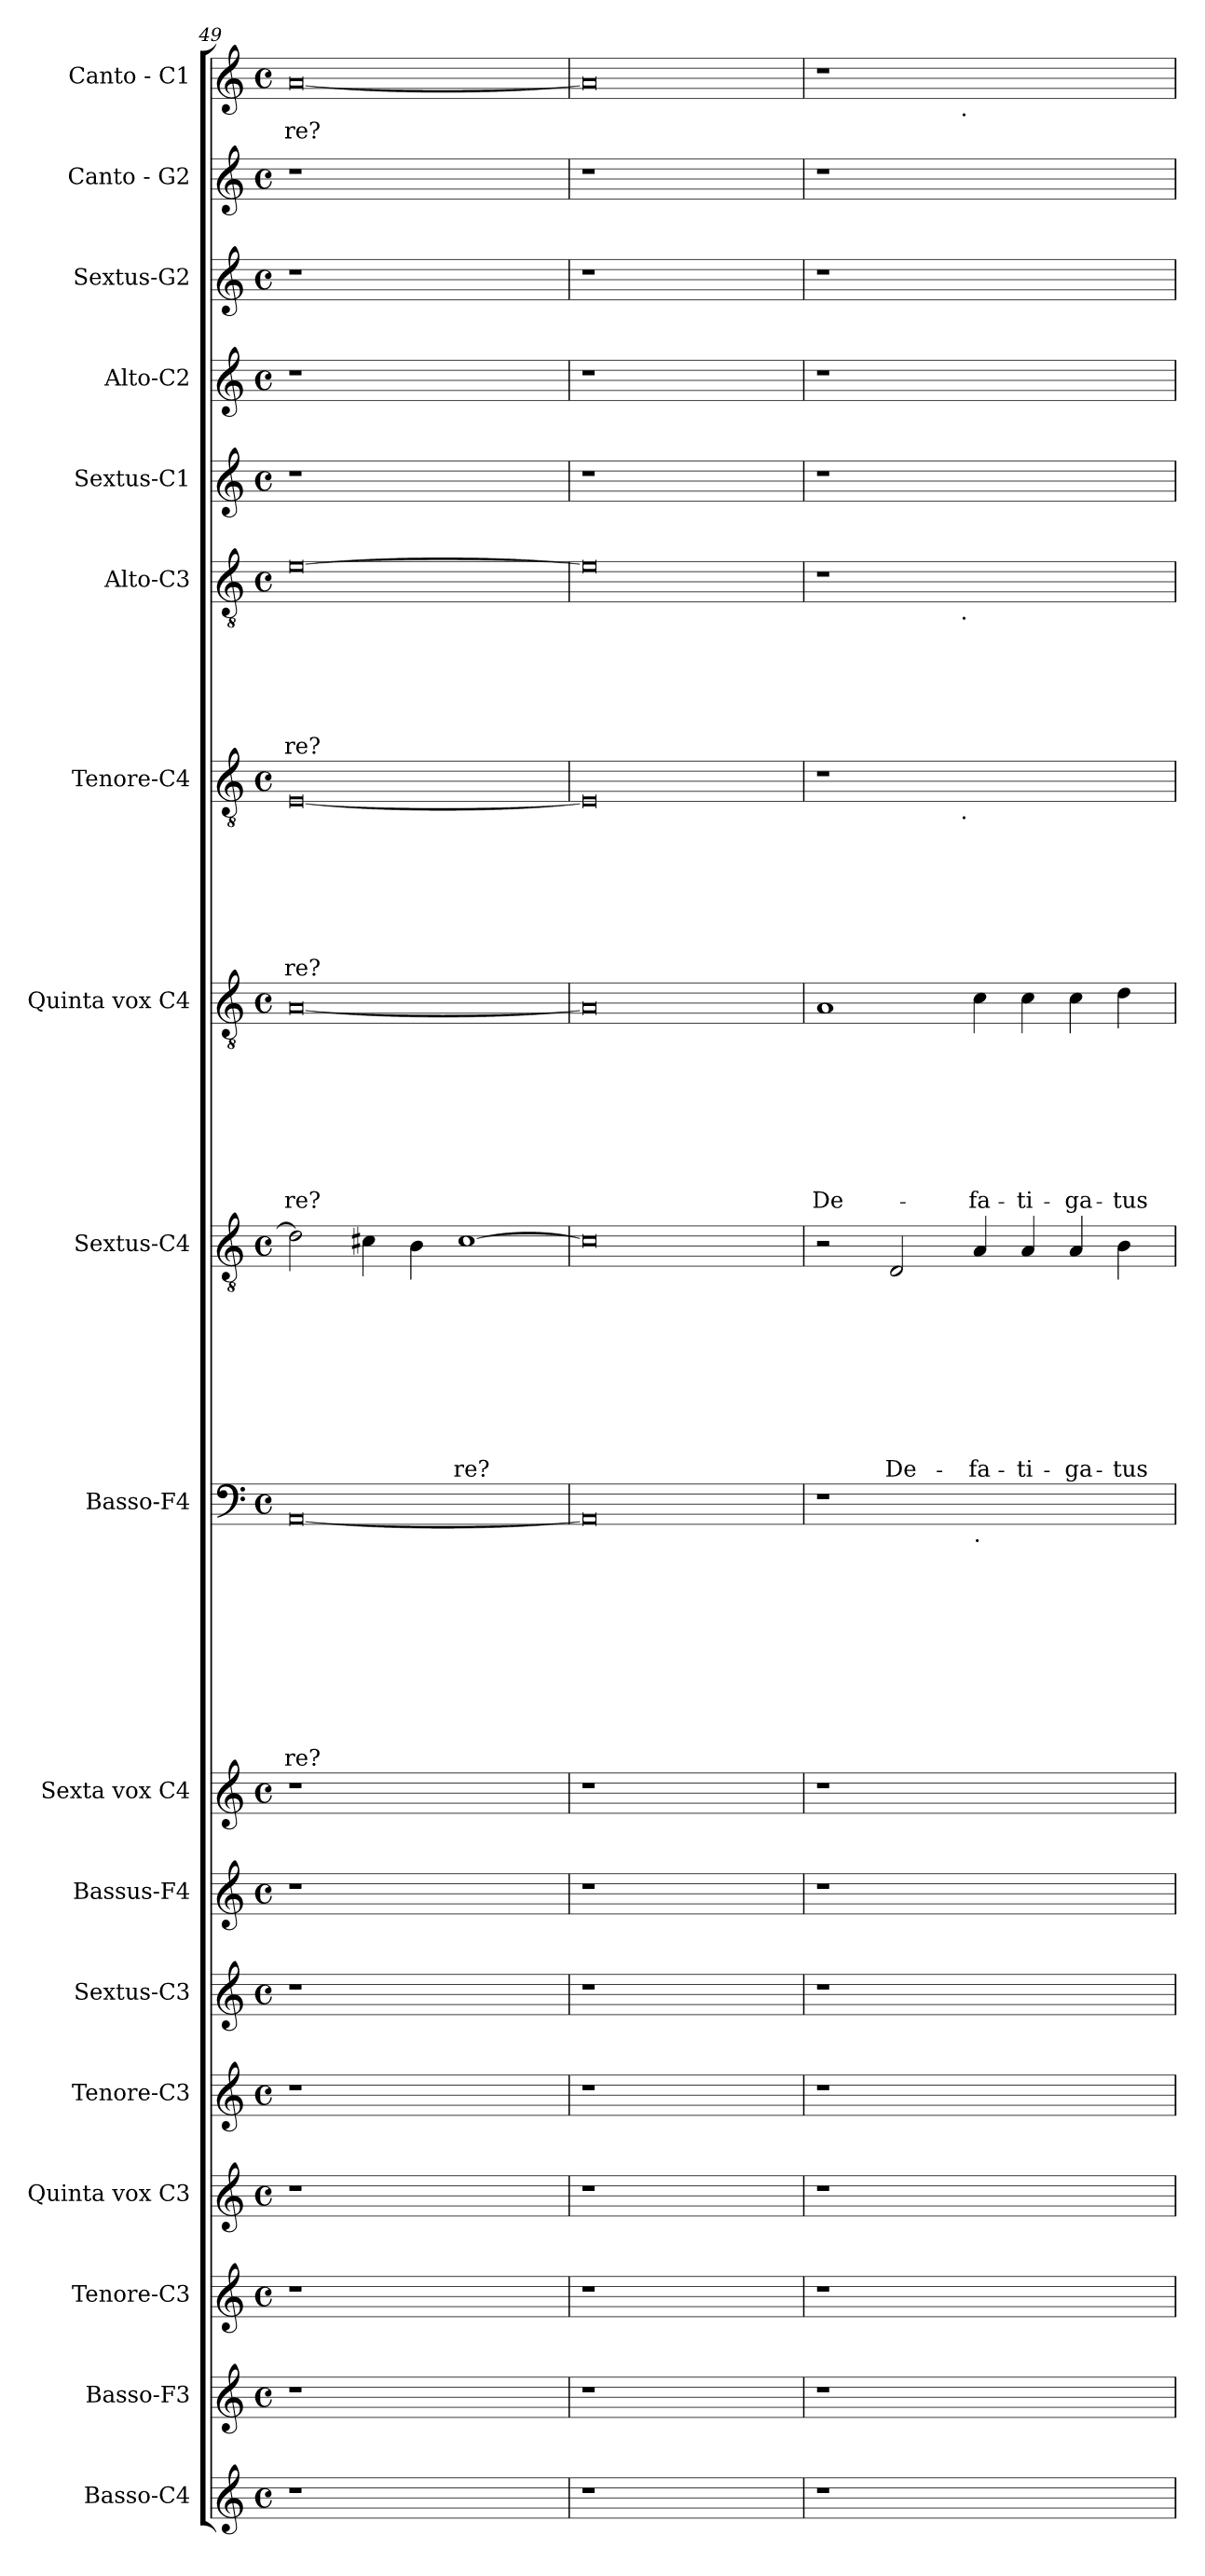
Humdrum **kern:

**kern	**kern	**kern	**kern	**kern	**kern	**kern	**kern	**kern	**text	**text	**text	**text	**text	**text	**text	**text	**text	**text	**kern	**text	**text	**text	**text	**text	**text	**text	**text	**text	**kern	**text	**text	**text	**text	**text	**text	**text	**text	**kern	**text	**text	**text	**text	**text	**text	**text	**kern	**text	**text	**text	**text	**text	**text	**kern	**kern	**kern	**kern	**kern	**text
*part18	*part17	*part16	*part15	*part14	*part13	*part12	*part11	*part10	*part10	*part10	*part10	*part10	*part10	*part10	*part10	*part10	*part10	*part10	*part9	*part9	*part9	*part9	*part9	*part9	*part9	*part9	*part9	*part9	*part8	*part8	*part8	*part8	*part8	*part8	*part8	*part8	*part8	*part7	*part7	*part7	*part7	*part7	*part7	*part7	*part7	*part6	*part6	*part6	*part6	*part6	*part6	*part6	*part5	*part4	*part3	*part2	*part1	*part1
*staff18	*staff17	*staff16	*staff15	*staff14	*staff13	*staff12	*staff11	*staff10	*staff10	*staff10	*staff10	*staff10	*staff10	*staff10	*staff10	*staff10	*staff10	*staff10	*staff9	*staff9	*staff9	*staff9	*staff9	*staff9	*staff9	*staff9	*staff9	*staff9	*staff8	*staff8	*staff8	*staff8	*staff8	*staff8	*staff8	*staff8	*staff8	*staff7	*staff7	*staff7	*staff7	*staff7	*staff7	*staff7	*staff7	*staff6	*staff6	*staff6	*staff6	*staff6	*staff6	*staff6	*staff5	*staff4	*staff3	*staff2	*staff1	*staff1
*I"Basso-C4	*I"Basso-F3	*I"Tenore-C3	*I"Quinta vox C3	*I"Tenore-C3	*I"Sextus-C3	*I"Bassus-F4	*I"Sexta vox C4	*I"Basso-F4	*	*	*	*	*	*	*	*	*	*	*I"Sextus-C4	*	*	*	*	*	*	*	*	*	*I"Quinta vox C4	*	*	*	*	*	*	*	*	*I"Tenore-C4	*	*	*	*	*	*	*	*I"Alto-C3	*	*	*	*	*	*	*I"Sextus-C1	*I"Alto-C2	*I"Sextus-G2	*I"Canto - G2	*I"Canto - C1	*
*	*I'Basso-F3	*I'Tenore C3	*I'Quinta vox C3	*	*	*	*	*I'Basso-F4	*	*	*	*	*	*	*	*	*	*	*	*	*	*	*	*	*	*	*	*	*I'Quinta vox C4	*	*	*	*	*	*	*	*	*I'Tenore-C4	*	*	*	*	*	*	*	*I'Alto-C3	*	*	*	*	*	*	*I'Sextus-C1	*I'Alto-C2	*I'Sextus-G2	*I'Canto - G2	*I'Canto - C1	*
*clefG2	*clefG2	*clefG2	*clefG2	*clefG2	*clefG2	*clefG2	*clefG2	*clefF4	*	*	*	*	*	*	*	*	*	*	*clefGv2	*	*	*	*	*	*	*	*	*	*clefGv2	*	*	*	*	*	*	*	*	*clefGv2	*	*	*	*	*	*	*	*clefGv2	*	*	*	*	*	*	*clefG2	*clefG2	*clefG2	*clefG2	*clefG2	*
*k[]	*k[]	*k[]	*k[]	*k[]	*k[]	*k[]	*k[]	*k[]	*	*	*	*	*	*	*	*	*	*	*k[]	*	*	*	*	*	*	*	*	*	*k[]	*	*	*	*	*	*	*	*	*k[]	*	*	*	*	*	*	*	*k[]	*	*	*	*	*	*	*k[]	*k[]	*k[]	*k[]	*k[]	*
*C:	*C:	*C:	*C:	*C:	*C:	*C:	*C:	*C:	*	*	*	*	*	*	*	*	*	*	*C:	*	*	*	*	*	*	*	*	*	*C:	*	*	*	*	*	*	*	*	*C:	*	*	*	*	*	*	*	*C:	*	*	*	*	*	*	*C:	*C:	*C:	*C:	*C:	*
*M4/4	*M4/4	*M4/4	*M4/4	*M4/4	*M4/4	*M4/4	*M4/4	*M4/4	*	*	*	*	*	*	*	*	*	*	*M4/4	*	*	*	*	*	*	*	*	*	*M4/4	*	*	*	*	*	*	*	*	*M4/4	*	*	*	*	*	*	*	*M4/4	*	*	*	*	*	*	*M4/4	*M4/4	*M4/4	*M4/4	*M4/4	*
*met(c)	*met(c)	*met(c)	*met(c)	*met(c)	*met(c)	*met(c)	*met(c)	*met(c)	*	*	*	*	*	*	*	*	*	*	*met(c)	*	*	*	*	*	*	*	*	*	*met(c)	*	*	*	*	*	*	*	*	*met(c)	*	*	*	*	*	*	*	*met(c)	*	*	*	*	*	*	*met(c)	*met(c)	*met(c)	*met(c)	*met(c)	*
=49	=49	=49	=49	=49	=49	=49	=49	=49	=49	=49	=49	=49	=49	=49	=49	=49	=49	=49	=49	=49	=49	=49	=49	=49	=49	=49	=49	=49	=49	=49	=49	=49	=49	=49	=49	=49	=49	=49	=49	=49	=49	=49	=49	=49	=49	=49	=49	=49	=49	=49	=49	=49	=49	=49	=49	=49	=49	=49
!	!	!	!	!	!	!	!	!	!	!	!	!	!	!	!	!	!	!LO:LY:b	!	!	!	!	!	!	!	!	!	!	!	!	!	!	!	!	!	!	!LO:LY:b	!	!	!	!	!	!	!	!LO:LY:b	!	!	!	!	!	!	!LO:LY:b	!	!	!	!	!	!LO:LY:b
1r	1r	1r	1r	1r	1r	1r	1r	[<0AA	.	.	.	.	.	.	.	.	.	-re?	2d\]	.	.	.	.	.	.	.	.	.	[<0A	.	.	.	.	.	.	.	-re?	[<0E	.	.	.	.	.	.	-re?	[>0e	.	.	.	.	.	-re?	1r	1r	1r	1r	[<0a	-re?
.	.	.	.	.	.	.	.	.	.	.	.	.	.	.	.	.	.	.	4c#X\	.	.	.	.	.	.	.	.	.	.	.	.	.	.	.	.	.	.	.	.	.	.	.	.	.	.	.	.	.	.	.	.	.	.	.	.	.	.	.
.	.	.	.	.	.	.	.	.	.	.	.	.	.	.	.	.	.	.	4B\	.	.	.	.	.	.	.	.	.	.	.	.	.	.	.	.	.	.	.	.	.	.	.	.	.	.	.	.	.	.	.	.	.	.	.	.	.	.	.
!	!	!	!	!	!	!	!	!	!	!	!	!	!	!	!	!	!	!	!	!	!	!	!	!	!	!	!	!LO:LY:b	!	!	!	!	!	!	!	!	!	!	!	!	!	!	!	!	!	!	!	!	!	!	!	!	!	!	!	!	!	!
1ryy	1ryy	1ryy	1ryy	1ryy	1ryy	1ryy	1ryy	.	.	.	.	.	.	.	.	.	.	.	[>1c#	.	.	.	.	.	.	.	.	-re?	.	.	.	.	.	.	.	.	.	.	.	.	.	.	.	.	.	.	.	.	.	.	.	.	1ryy	1ryy	1ryy	1ryy	.	.
=50	=50	=50	=50	=50	=50	=50	=50	=50	=50	=50	=50	=50	=50	=50	=50	=50	=50	=50	=50	=50	=50	=50	=50	=50	=50	=50	=50	=50	=50	=50	=50	=50	=50	=50	=50	=50	=50	=50	=50	=50	=50	=50	=50	=50	=50	=50	=50	=50	=50	=50	=50	=50	=50	=50	=50	=50	=50	=50
1r	1r	1r	1r	1r	1r	1r	1r	0AA]	.	.	.	.	.	.	.	.	.	.	0c#]	.	.	.	.	.	.	.	.	.	0A]	.	.	.	.	.	.	.	.	0E]	.	.	.	.	.	.	.	0e]	.	.	.	.	.	.	1r	1r	1r	1r	0a]	.
1ryy	1ryy	1ryy	1ryy	1ryy	1ryy	1ryy	1ryy	.	.	.	.	.	.	.	.	.	.	.	.	.	.	.	.	.	.	.	.	.	.	.	.	.	.	.	.	.	.	.	.	.	.	.	.	.	.	.	.	.	.	.	.	.	1ryy	1ryy	1ryy	1ryy	.	.
!!LO:PB:g=z
=51	=51	=51	=51	=51	=51	=51	=51	=51	=51	=51	=51	=51	=51	=51	=51	=51	=51	=51	=51	=51	=51	=51	=51	=51	=51	=51	=51	=51	=51	=51	=51	=51	=51	=51	=51	=51	=51	=51	=51	=51	=51	=51	=51	=51	=51	=51	=51	=51	=51	=51	=51	=51	=51	=51	=51	=51	=51	=51
!	!	!	!	!	!	!	!	!	!	!	!	!	!	!	!	!	!	!	!	!	!	!	!	!	!	!	!	!	!	!	!	!	!	!	!	!	!LO:LY:b	!	!	!	!	!	!	!	!	!	!	!	!	!	!	!	!	!	!	!	!	!
*	*	*	*	*	*	*	*	*	*	*	*	*	*	*	*	*	*	*	*	*	*	*	*	*	*	*	*	*	*	*	*	*	*	*	*	*	*	*^	*	*	*	*	*	*	*	*^	*	*	*	*	*	*	*	*	*	*	*^	*
1r	1r	1r	1r	1r	1r	1r	1r	1r	.	.	.	.	.	.	.	.	.	.	2r	.	.	.	.	.	.	.	.	.	1A	.	.	.	.	.	.	.	De-	1r	2ryy	.	.	.	.	.	.	.	1r	2ryy	.	.	.	.	.	.	1r	1r	1r	1r	1r	2ryy	.
!	!	!	!	!	!	!	!	!	!	!	!	!	!	!	!	!	!	!	!	!	!	!	!	!	!	!	!	!LO:LY:b	!	!	!	!	!	!	!	!	!	!	!	!	!	!	!	!	!	!	!	!	!	!	!	!	!	!	!	!	!	!	!	!	!
.	.	.	.	.	.	.	.	.	.	.	.	.	.	.	.	.	.	.	2D/	.	.	.	.	.	.	.	.	De-	.	.	.	.	.	.	.	.	.	.	4...ryy	.	.	.	.	.	.	.	.	4...ryy	.	.	.	.	.	.	.	.	.	.	.	4...ryy	.
!	!	!	!	!	!	!	!	!	!	!	!	!	!	!	!	!	!	!	!	!	!	!	!	!	!	!	!	!	!	!	!	!	!	!	!	!	!	!	!	!	!	!	!	!	!	!	!	!	!	!	!	!	!	!	!	!	!	!	!	!LO:TX:b:t=.	!
!	!	!	!	!	!	!	!	!	!	!	!	!	!	!	!	!	!	!	!	!	!	!	!	!	!	!	!	!	!	!	!	!	!	!	!	!	!	!	!	!	!	!	!	!	!	!	!	!LO:TX:b:t=.	!	!	!	!	!	!	!	!	!	!	!	!	!
!	!	!	!	!	!	!	!	!	!	!	!	!	!	!	!	!	!	!	!	!	!	!	!	!	!	!	!	!	!	!	!	!	!	!	!	!	!	!	!LO:TX:b:t=.	!	!	!	!	!	!	!	!	!	!	!	!	!	!	!	!	!	!	!	!	!	!
.	.	.	.	.	.	.	.	.	.	.	.	.	.	.	.	.	.	.	.	.	.	.	.	.	.	.	.	.	.	.	.	.	.	.	.	.	.	.	1ryy	.	.	.	.	.	.	.	.	1ryy	.	.	.	.	.	.	.	.	.	.	.	1ryy	.
!	!	!	!	!	!	!	!	!LO:TX:b:t=.	!	!	!	!	!	!	!	!	!	!	!	!	!	!	!	!	!	!	!	!	!	!	!	!	!	!	!	!	!	!	!	!	!	!	!	!	!	!	!	!	!	!	!	!	!	!	!	!	!	!	!	!	!
!	!	!	!	!	!	!	!	!	!	!	!	!	!	!	!	!	!	!	!	!	!	!	!	!	!	!	!	!LO:LY:b	!	!	!	!	!	!	!	!	!LO:LY:b	!	!	!	!	!	!	!	!	!	!	!	!	!	!	!	!	!	!	!	!	!	!	!	!
1ryy	1ryy	1ryy	1ryy	1ryy	1ryy	1ryy	1ryy	1ryy	.	.	.	.	.	.	.	.	.	.	4A/	.	.	.	.	.	.	.	.	-fa-	4c\	.	.	.	.	.	.	.	-fa-	1ryy	.	.	.	.	.	.	.	.	1ryy	.	.	.	.	.	.	.	1ryy	1ryy	1ryy	1ryy	1ryy	.	.
!	!	!	!	!	!	!	!	!	!	!	!	!	!	!	!	!	!	!	!	!	!	!	!	!	!	!	!	!LO:LY:b	!	!	!	!	!	!	!	!	!LO:LY:b	!	!	!	!	!	!	!	!	!	!	!	!	!	!	!	!	!	!	!	!	!	!	!	!
.	.	.	.	.	.	.	.	.	.	.	.	.	.	.	.	.	.	.	4A/	.	.	.	.	.	.	.	.	-ti-	4c\	.	.	.	.	.	.	.	-ti-	.	.	.	.	.	.	.	.	.	.	.	.	.	.	.	.	.	.	.	.	.	.	.	.
!	!	!	!	!	!	!	!	!	!	!	!	!	!	!	!	!	!	!	!	!	!	!	!	!	!	!	!	!LO:LY:b	!	!	!	!	!	!	!	!	!LO:LY:b	!	!	!	!	!	!	!	!	!	!	!	!	!	!	!	!	!	!	!	!	!	!	!	!
.	.	.	.	.	.	.	.	.	.	.	.	.	.	.	.	.	.	.	4A/	.	.	.	.	.	.	.	.	-ga-	4c\	.	.	.	.	.	.	.	-ga-	.	.	.	.	.	.	.	.	.	.	.	.	.	.	.	.	.	.	.	.	.	.	.	.
!	!	!	!	!	!	!	!	!	!	!	!	!	!	!	!	!	!	!	!	!	!	!	!	!	!	!	!	!LO:LY:b	!	!	!	!	!	!	!	!	!LO:LY:b	!	!	!	!	!	!	!	!	!	!	!	!	!	!	!	!	!	!	!	!	!	!	!	!
.	.	.	.	.	.	.	.	.	.	.	.	.	.	.	.	.	.	.	4B\	.	.	.	.	.	.	.	.	-tus	4d\	.	.	.	.	.	.	.	-tus	.	.	.	.	.	.	.	.	.	.	.	.	.	.	.	.	.	.	.	.	.	.	.	.
.	.	.	.	.	.	.	.	.	.	.	.	.	.	.	.	.	.	.	.	.	.	.	.	.	.	.	.	.	.	.	.	.	.	.	.	.	.	.	32ryy	.	.	.	.	.	.	.	.	32ryy	.	.	.	.	.	.	.	.	.	.	.	32ryy	.
*	*	*	*	*	*	*	*	*	*	*	*	*	*	*	*	*	*	*	*	*	*	*	*	*	*	*	*	*	*	*	*	*	*	*	*	*	*	*v	*v	*	*	*	*	*	*	*	*	*	*	*	*	*	*	*	*	*	*	*	*v	*v	*
*	*	*	*	*	*	*	*	*	*	*	*	*	*	*	*	*	*	*	*	*	*	*	*	*	*	*	*	*	*	*	*	*	*	*	*	*	*	*	*	*	*	*	*	*	*	*v	*v	*	*	*	*	*	*	*	*	*	*	*	*
=	=	=	=	=	=	=	=	=	=	=	=	=	=	=	=	=	=	=	=	=	=	=	=	=	=	=	=	=	=	=	=	=	=	=	=	=	=	=	=	=	=	=	=	=	=	=	=	=	=	=	=	=	=	=	=	=	=	=
*-	*-	*-	*-	*-	*-	*-	*-	*-	*-	*-	*-	*-	*-	*-	*-	*-	*-	*-	*-	*-	*-	*-	*-	*-	*-	*-	*-	*-	*-	*-	*-	*-	*-	*-	*-	*-	*-	*-	*-	*-	*-	*-	*-	*-	*-	*-	*-	*-	*-	*-	*-	*-	*-	*-	*-	*-	*-	*-
